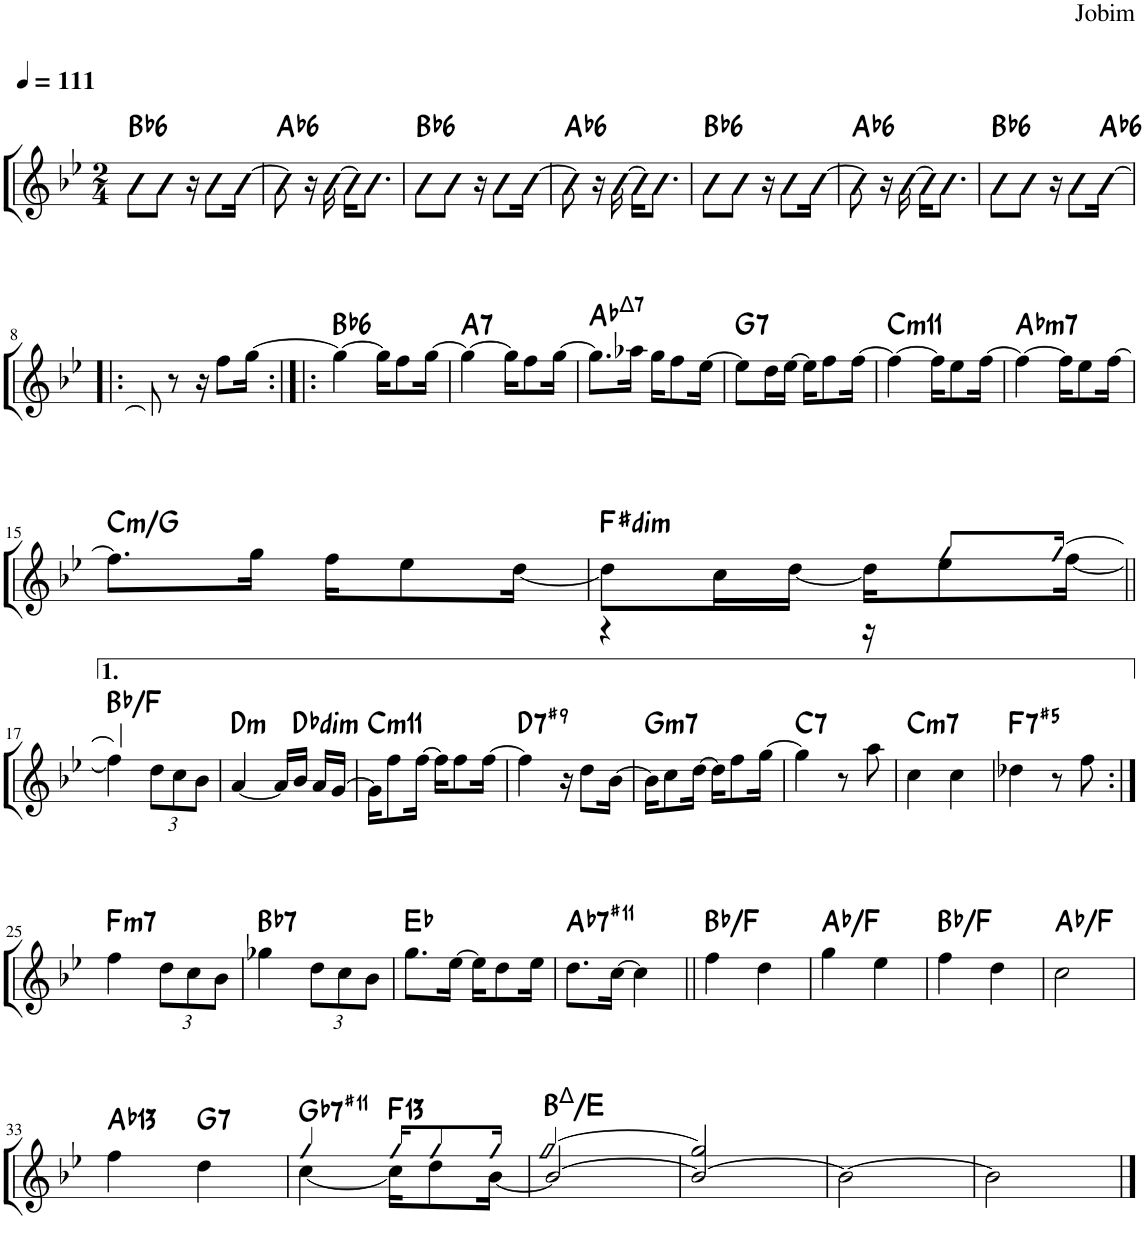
**kern	**harte
*part1	*part1
*staff1	*
*I"gtr	*
*clefG2	*
*Trd7c12	*
*k[b-e-]	*
*M2/4	*
*MM111	*
=1	=1
!	!LO:H:kt=6
8B-\L	Bb:maj6
8B-\J	.
16r	.
8B-\L	.
[16B-\Jk	.
=2	=2
!	!LO:H:kt=6
8B-\]	Ab:maj6
16r	.
[16B-\	.
16B-\KL]	.
8.B-\J	.
=3	=3
!	!LO:H:kt=6
8B-\L	Bb:maj6
8B-\J	.
16r	.
8B-\L	.
[16B-\Jk	.
=4	=4
!	!LO:H:kt=6
8B-\]	Ab:maj6
16r	.
[16B-\	.
16B-\KL]	.
8.B-\J	.
=5	=5
!	!LO:H:kt=6
8B-\L	Bb:maj6
8B-\J	.
16r	.
8B-\L	.
[16B-\Jk	.
=6	=6
!	!LO:H:kt=6
8B-\]	Ab:maj6
16r	.
[16B-\	.
16B-\KL]	.
8.B-\J	.
=7	=7
!	!LO:H:kt=6
8B-\L	Bb:maj6
8B-\J	.
16r	.
8B-\L	.
!	!LO:H:kt=6
[16B-\Jk	Ab:maj6
!!LO:LB:g=z
=8!|:	=8!|:
8B-/]	.
8r	.
16r	.
8ff\L	.
[16gg\Jk	.
=9:|!|:	=9:|!|:
!	!LO:H:kt=6
4gg\_	Bb:maj6
16gg\KL]	.
8ff\	.
[16gg\Jk	.
=10	=10
!	!LO:H:kt=7
4gg\_	A:7
16gg\KL]	.
8ff\	.
[16gg\Jk	.
=11	=11
!	!LO:H:kt=∆
8.gg\L]	.
16aa-X\Jk	.
16gg\KL	.
8ff\	.
[16ee-\Jk	.
=12	=12
!	!LO:H:kt=7
8ee-\L]	G:7
16dd\L	.
[16ee-\JJ	.
16ee-\KL]	.
8ff\	.
[16ff\Jk	.
=13	=13
!	!LO:H:kt=m11
4ff\_	C:min9(11)
16ff\KL]	.
8ee-\	.
[16ff\Jk	.
=14	=14
!	!LO:H:kt=m7
4ff\_	Ab:min7
16ff\KL]	.
8ee-\	.
[16ff\Jk	.
!!LO:LB:g=z
=15	=15
!	!LO:H:kt=m
8.ff\L]	C:min/5
16gg\Jk	.
16ff\KL	.
8ee-\	.
[16dd\Jk	.
=16	=16
*^	*
!	!	!LO:H:kt=dim
8dd\L]	4r	F#:dim
16cc\L	.	.
[16dd\JJ	.	.
16dd\KL]	16r	.
8ee-\	8gg/L	.
[16ff\Jk	16aa/Jk	.
!!LO:LB:g=z	!!
=17||	=17||	=17||
4ff\]	2aa/]	Bb:maj/5
*Xbrackettup	*	*
12dd\L	.	.
12cc\	.	.
12b-\J	.	.
*v	*v	*
=18	=18
!	!LO:H:kt=m
[4a/	D:min
16a/LL]	.
!	!LO:H:kt=dim
16b-/JJ	Db:dim
16a/LL	.
[16g/JJ	.
=19	=19
!	!LO:H:kt=m11
16g\KL]	C:min9(11)
8ff\	.
[16ff\Jk	.
16ff\KL]	.
8ff\	.
[16ff\Jk	.
=20	=20
!	!LO:H:kt=7
4ff\]	D:7(#9)
16r	.
8dd\L	.
[16b-\Jk	.
=21	=21
!	!LO:H:kt=m7
16b-\KL]	G:min7
8cc\	.
[16dd\Jk	.
16dd\KL]	.
8ff\	.
[16gg\Jk	.
=22	=22
!	!LO:H:kt=7
4gg\]	C:7
8r	.
8aa\	.
=23	=23
!	!LO:H:kt=m7
4cc\	C:min7
4cc\	.
=24	=24
!	!LO:H:kt=7
4dd-X\	F:(3,#5,b7)
8r	.
8ff\	.
!!LO:LB:g=z
=25:|!	=25:|!
!	!LO:H:kt=m7
4ff\	F:min7
12dd\L	.
12cc\	.
12b-\J	.
=26	=26
!	!LO:H:kt=7
4gg-X\	Bb:7
12dd\L	.
12cc\	.
12b-\J	.
=27	=27
8.gg\L	Eb:maj
[16ee-\Jk	.
16ee-\KL]	.
8dd\	.
16ee-\Jk	.
=28	=28
!	!LO:H:kt=7
8.dd\L	Ab:7(#11)
[16cc\Jk	.
4cc\]	.
=29||	=29||
4ff\	Bb:maj/5
4dd\	.
=30	=30
4gg\	Ab:maj/6
4ee-\	.
=31	=31
4ff\	Bb:maj/5
4dd\	.
=32	=32
2cc\	Ab:maj/6
!!LO:LB:g=z
=33	=33
!	!LO:H:kt=13
4ff\	Ab:9(11,13)
!	!LO:H:kt=7
4dd\	G:7
=34	=34
*^	*
!	!	!LO:H:kt=7
[4cc\	4gg/	Gb:7(#11)
!	!	!LO:H:kt=13
16cc\KL]	16gg/KL	F:9(11,13)
8dd\	8gg/	.
[16b-\Jk	16gg/Jk	.
=35	=35	=35
!	!	!LO:H:kt=∆
2b-/_	2gg/	.
=36	=36	=36
2b-/_	2gg/]	.
*v	*v	*
=37	=37
2b-\_	.
=38	=38
2b-\]	.
==	==
*-	*-
